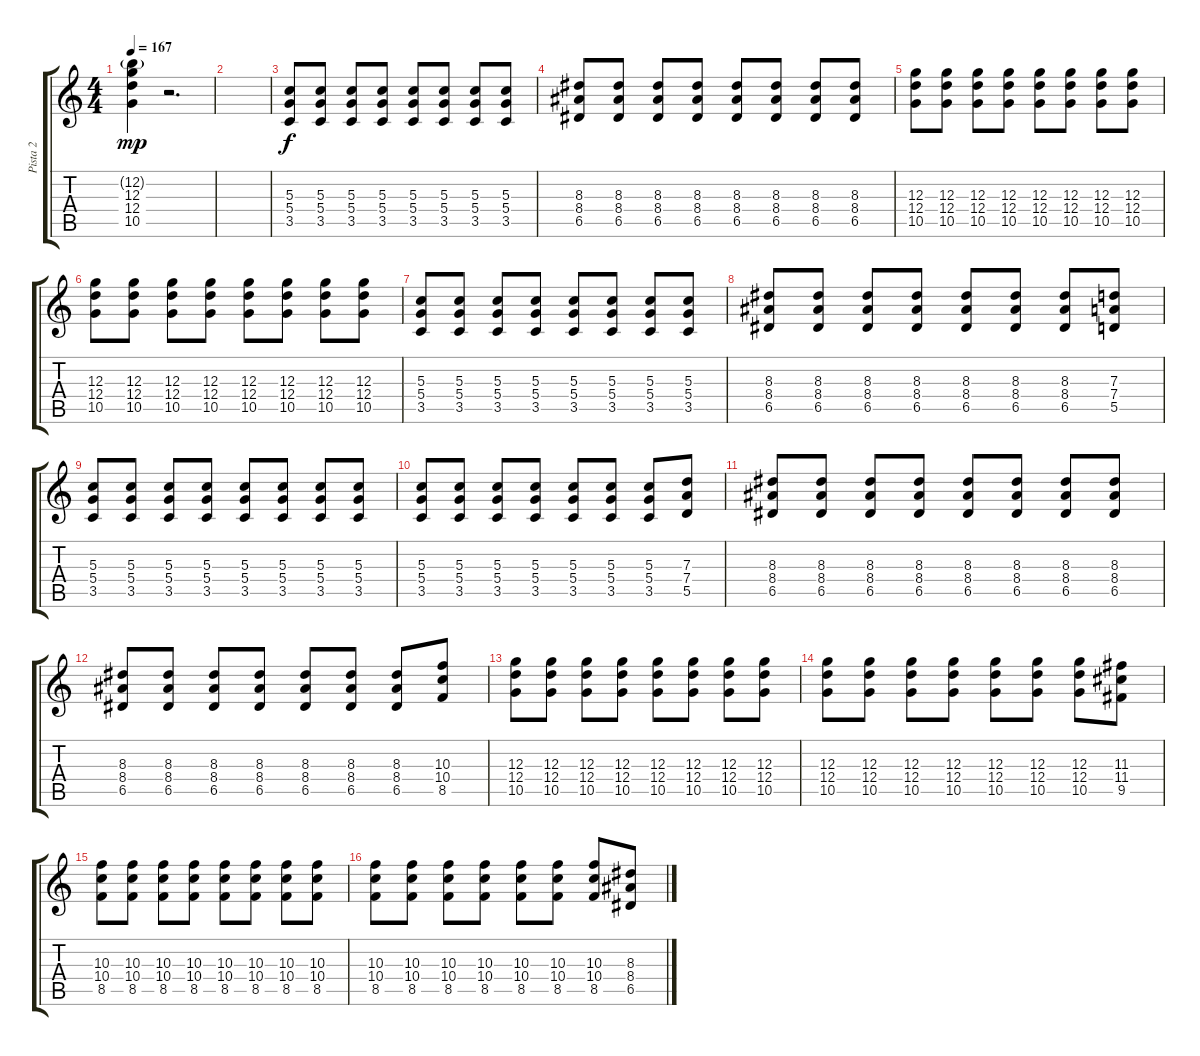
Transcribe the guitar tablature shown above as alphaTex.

\track ("Pista 2" "Pista 2") {instrument overdrivenguitar}
\staff {score tabs}
\tuning (E4 B3 G3 D3 A2 E2) {hide}
\ts (4 4)
\tempo 167
\clef g2
\ks c
(12.2{g} 12.3 12.4 10.5).4{dy mp} r.2{d} |
|
(5.3 5.4 3.5).8{dy f} (5.3 5.4 3.5).8 (5.3 5.4 3.5).8 (5.3 5.4 3.5).8 (5.3 5.4 3.5).8 (5.3 5.4 3.5).8 (5.3 5.4 3.5).8 (5.3 5.4 3.5).8 |
(8.3 8.4 6.5).8 (8.3 8.4 6.5).8 (8.3 8.4 6.5).8 (8.3 8.4 6.5).8 (8.3 8.4 6.5).8 (8.3 8.4 6.5).8 (8.3 8.4 6.5).8 (8.3 8.4 6.5).8 |
(12.3 12.4 10.5).8 (12.3 12.4 10.5).8 (12.3 12.4 10.5).8 (12.3 12.4 10.5).8 (12.3 12.4 10.5).8 (12.3 12.4 10.5).8 (12.3 12.4 10.5).8 (12.3 12.4 10.5).8 |
(12.3 12.4 10.5).8 (12.3 12.4 10.5).8 (12.3 12.4 10.5).8 (12.3 12.4 10.5).8 (12.3 12.4 10.5).8 (12.3 12.4 10.5).8 (12.3 12.4 10.5).8 (12.3 12.4 10.5).8 |
(5.3 5.4 3.5).8 (5.3 5.4 3.5).8 (5.3 5.4 3.5).8 (5.3 5.4 3.5).8 (5.3 5.4 3.5).8 (5.3 5.4 3.5).8 (5.3 5.4 3.5).8 (5.3 5.4 3.5).8 |
(8.3 8.4 6.5).8 (8.3 8.4 6.5).8 (8.3 8.4 6.5).8 (8.3 8.4 6.5).8 (8.3 8.4 6.5).8 (8.3 8.4 6.5).8 (8.3 8.4 6.5).8 (7.3 7.4 5.5).8 |
(5.3 5.4 3.5).8 (5.3 5.4 3.5).8 (5.3 5.4 3.5).8 (5.3 5.4 3.5).8 (5.3 5.4 3.5).8 (5.3 5.4 3.5).8 (5.3 5.4 3.5).8 (5.3 5.4 3.5).8 |
(5.3 5.4 3.5).8 (5.3 5.4 3.5).8 (5.3 5.4 3.5).8 (5.3 5.4 3.5).8 (5.3 5.4 3.5).8 (5.3 5.4 3.5).8 (5.3 5.4 3.5).8 (7.3 7.4 5.5).8 |
(8.3 8.4 6.5).8 (8.3 8.4 6.5).8 (8.3 8.4 6.5).8 (8.3 8.4 6.5).8 (8.3 8.4 6.5).8 (8.3 8.4 6.5).8 (8.3 8.4 6.5).8 (8.3 8.4 6.5).8 |
(8.3 8.4 6.5).8 (8.3 8.4 6.5).8 (8.3 8.4 6.5).8 (8.3 8.4 6.5).8 (8.3 8.4 6.5).8 (8.3 8.4 6.5).8 (8.3 8.4 6.5).8 (10.3 10.4 8.5).8 |
(12.3 12.4 10.5).8 (12.3 12.4 10.5).8 (12.3 12.4 10.5).8 (12.3 12.4 10.5).8 (12.3 12.4 10.5).8 (12.3 12.4 10.5).8 (12.3 12.4 10.5).8 (12.3 12.4 10.5).8 |
(12.3 12.4 10.5).8 (12.3 12.4 10.5).8 (12.3 12.4 10.5).8 (12.3 12.4 10.5).8 (12.3 12.4 10.5).8 (12.3 12.4 10.5).8 (12.3 12.4 10.5).8 (11.3 11.4 9.5).8 |
(10.3 10.4 8.5).8 (10.3 10.4 8.5).8 (10.3 10.4 8.5).8 (10.3 10.4 8.5).8 (10.3 10.4 8.5).8 (10.3 10.4 8.5).8 (10.3 10.4 8.5).8 (10.3 10.4 8.5).8 |
(10.3 10.4 8.5).8 (10.3 10.4 8.5).8 (10.3 10.4 8.5).8 (10.3 10.4 8.5).8 (10.3 10.4 8.5).8 (10.3 10.4 8.5).8 (10.3 10.4 8.5).8 (8.3 8.4 6.5).8
